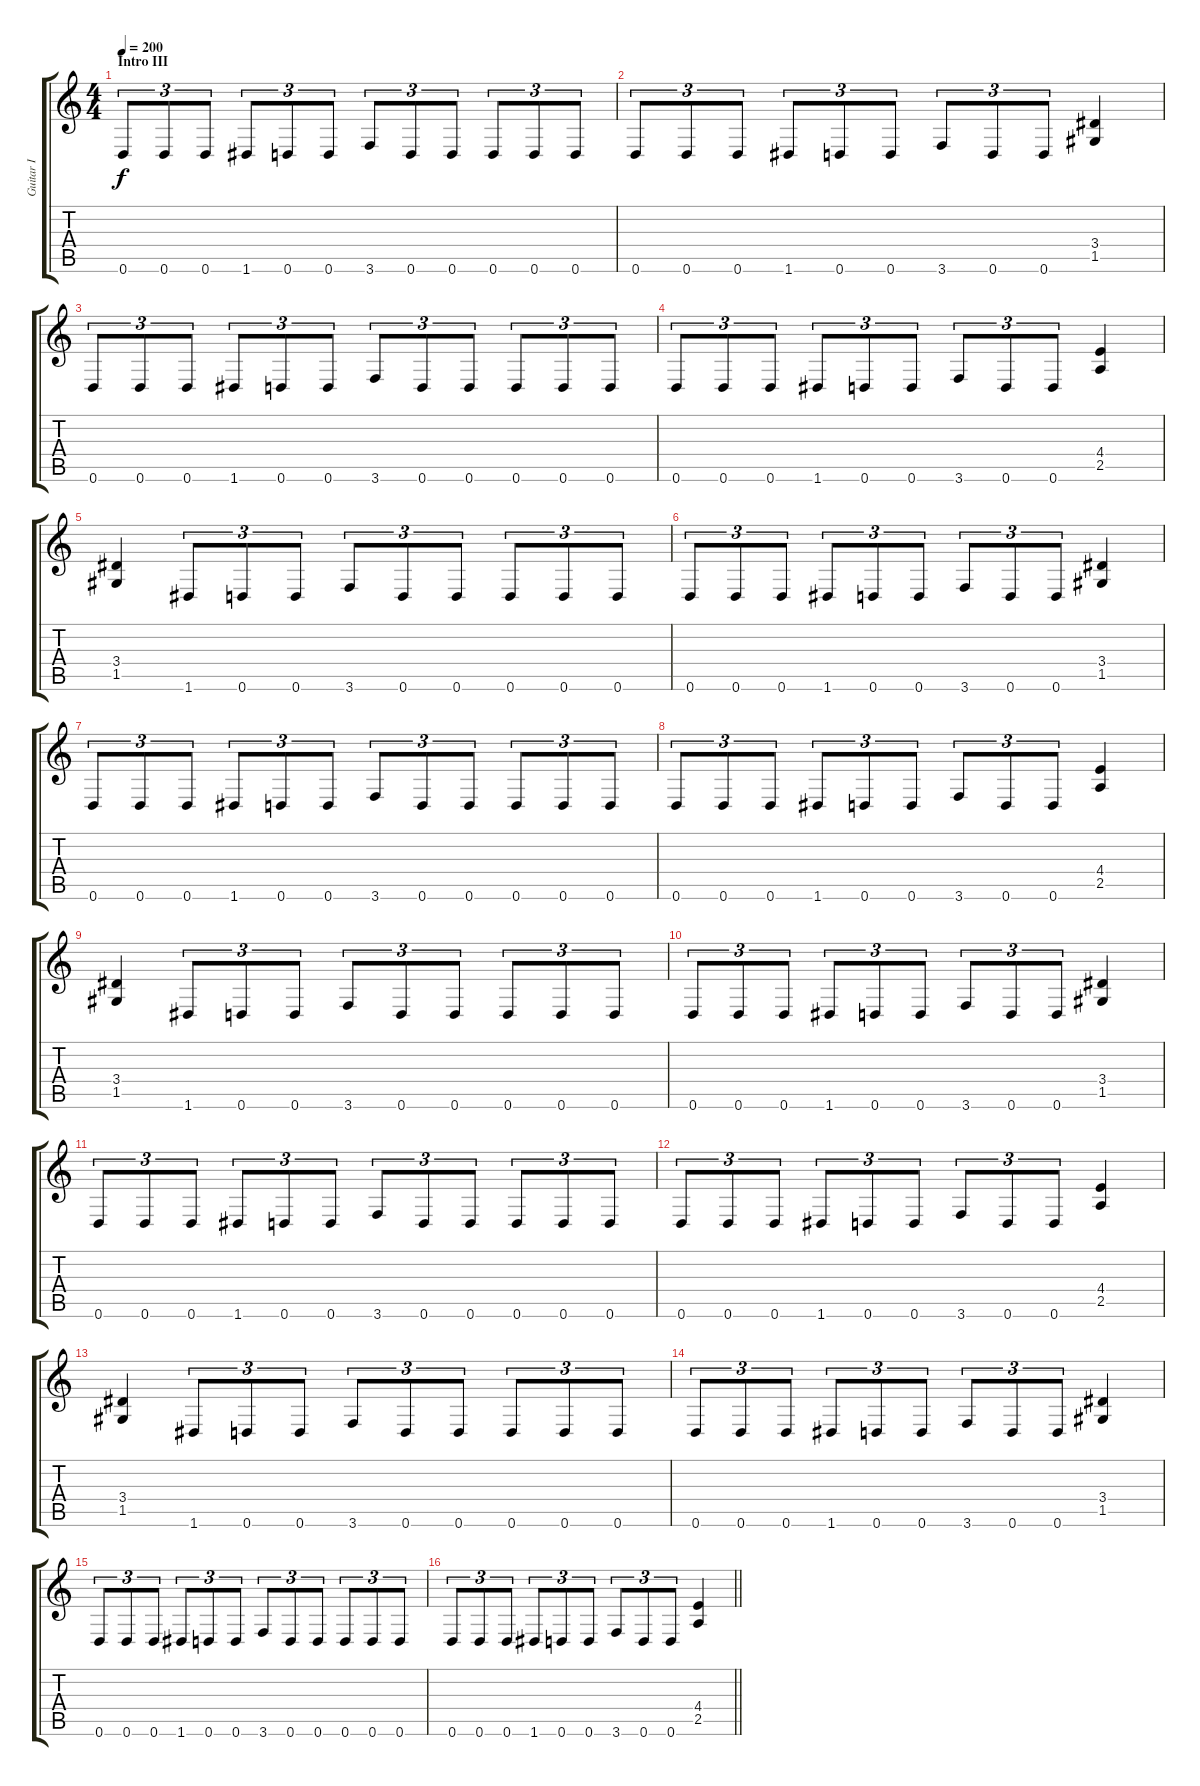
\track ("Guitar I" "Guitar I") {instrument distortionguitar}
\staff {score tabs}
\tuning (D4 A3 F3 C3 G2 D2) {hide}
\ts (4 4)
\section ("" "Intro III")
\tempo 200
\clef g2
\ks c
0.6.8{tu (3 2) dy f} 0.6.8{tu (3 2)} 0.6.8{tu (3 2)} 1.6.8{tu (3 2)} 0.6.8{tu (3 2)} 0.6.8{tu (3 2)} 3.6.8{tu (3 2)} 0.6.8{tu (3 2)} 0.6.8{tu (3 2)} 0.6.8{tu (3 2)} 0.6.8{tu (3 2)} 0.6.8{tu (3 2)} |
0.6.8{tu (3 2)} 0.6.8{tu (3 2)} 0.6.8{tu (3 2)} 1.6.8{tu (3 2)} 0.6.8{tu (3 2)} 0.6.8{tu (3 2)} 3.6.8{tu (3 2)} 0.6.8{tu (3 2)} 0.6.8{tu (3 2)} (3.4 1.5).4 |
0.6.8{tu (3 2)} 0.6.8{tu (3 2)} 0.6.8{tu (3 2)} 1.6.8{tu (3 2)} 0.6.8{tu (3 2)} 0.6.8{tu (3 2)} 3.6.8{tu (3 2)} 0.6.8{tu (3 2)} 0.6.8{tu (3 2)} 0.6.8{tu (3 2)} 0.6.8{tu (3 2)} 0.6.8{tu (3 2)} |
0.6.8{tu (3 2)} 0.6.8{tu (3 2)} 0.6.8{tu (3 2)} 1.6.8{tu (3 2)} 0.6.8{tu (3 2)} 0.6.8{tu (3 2)} 3.6.8{tu (3 2)} 0.6.8{tu (3 2)} 0.6.8{tu (3 2)} (4.4 2.5).4 |
(3.4 1.5).4 1.6.8{tu (3 2)} 0.6.8{tu (3 2)} 0.6.8{tu (3 2)} 3.6.8{tu (3 2)} 0.6.8{tu (3 2)} 0.6.8{tu (3 2)} 0.6.8{tu (3 2)} 0.6.8{tu (3 2)} 0.6.8{tu (3 2)} |
0.6.8{tu (3 2)} 0.6.8{tu (3 2)} 0.6.8{tu (3 2)} 1.6.8{tu (3 2)} 0.6.8{tu (3 2)} 0.6.8{tu (3 2)} 3.6.8{tu (3 2)} 0.6.8{tu (3 2)} 0.6.8{tu (3 2)} (3.4 1.5).4 |
0.6.8{tu (3 2)} 0.6.8{tu (3 2)} 0.6.8{tu (3 2)} 1.6.8{tu (3 2)} 0.6.8{tu (3 2)} 0.6.8{tu (3 2)} 3.6.8{tu (3 2)} 0.6.8{tu (3 2)} 0.6.8{tu (3 2)} 0.6.8{tu (3 2)} 0.6.8{tu (3 2)} 0.6.8{tu (3 2)} |
0.6.8{tu (3 2)} 0.6.8{tu (3 2)} 0.6.8{tu (3 2)} 1.6.8{tu (3 2)} 0.6.8{tu (3 2)} 0.6.8{tu (3 2)} 3.6.8{tu (3 2)} 0.6.8{tu (3 2)} 0.6.8{tu (3 2)} (4.4 2.5).4 |
(3.4 1.5).4 1.6.8{tu (3 2)} 0.6.8{tu (3 2)} 0.6.8{tu (3 2)} 3.6.8{tu (3 2)} 0.6.8{tu (3 2)} 0.6.8{tu (3 2)} 0.6.8{tu (3 2)} 0.6.8{tu (3 2)} 0.6.8{tu (3 2)} |
0.6.8{tu (3 2)} 0.6.8{tu (3 2)} 0.6.8{tu (3 2)} 1.6.8{tu (3 2)} 0.6.8{tu (3 2)} 0.6.8{tu (3 2)} 3.6.8{tu (3 2)} 0.6.8{tu (3 2)} 0.6.8{tu (3 2)} (3.4 1.5).4 |
0.6.8{tu (3 2)} 0.6.8{tu (3 2)} 0.6.8{tu (3 2)} 1.6.8{tu (3 2)} 0.6.8{tu (3 2)} 0.6.8{tu (3 2)} 3.6.8{tu (3 2)} 0.6.8{tu (3 2)} 0.6.8{tu (3 2)} 0.6.8{tu (3 2)} 0.6.8{tu (3 2)} 0.6.8{tu (3 2)} |
0.6.8{tu (3 2)} 0.6.8{tu (3 2)} 0.6.8{tu (3 2)} 1.6.8{tu (3 2)} 0.6.8{tu (3 2)} 0.6.8{tu (3 2)} 3.6.8{tu (3 2)} 0.6.8{tu (3 2)} 0.6.8{tu (3 2)} (4.4 2.5).4 |
(3.4 1.5).4 1.6.8{tu (3 2)} 0.6.8{tu (3 2)} 0.6.8{tu (3 2)} 3.6.8{tu (3 2)} 0.6.8{tu (3 2)} 0.6.8{tu (3 2)} 0.6.8{tu (3 2)} 0.6.8{tu (3 2)} 0.6.8{tu (3 2)} |
0.6.8{tu (3 2)} 0.6.8{tu (3 2)} 0.6.8{tu (3 2)} 1.6.8{tu (3 2)} 0.6.8{tu (3 2)} 0.6.8{tu (3 2)} 3.6.8{tu (3 2)} 0.6.8{tu (3 2)} 0.6.8{tu (3 2)} (3.4 1.5).4 |
0.6.8{tu (3 2)} 0.6.8{tu (3 2)} 0.6.8{tu (3 2)} 1.6.8{tu (3 2)} 0.6.8{tu (3 2)} 0.6.8{tu (3 2)} 3.6.8{tu (3 2)} 0.6.8{tu (3 2)} 0.6.8{tu (3 2)} 0.6.8{tu (3 2)} 0.6.8{tu (3 2)} 0.6.8{tu (3 2)} |
\barLineRight lightlight
0.6.8{tu (3 2)} 0.6.8{tu (3 2)} 0.6.8{tu (3 2)} 1.6.8{tu (3 2)} 0.6.8{tu (3 2)} 0.6.8{tu (3 2)} 3.6.8{tu (3 2)} 0.6.8{tu (3 2)} 0.6.8{tu (3 2)} (4.4 2.5).4
